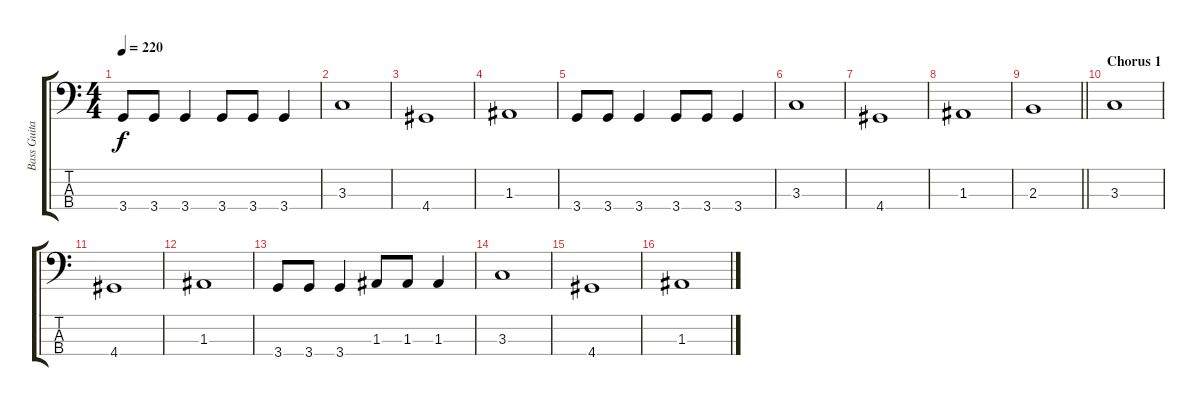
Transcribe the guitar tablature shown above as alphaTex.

\track ("Bass Guitar" "Bass Guita") {instrument electricbassfinger}
\staff {score tabs}
\tuning (G2 D2 A1 E1) {hide}
\ts (4 4)
\tempo 220
\clef f4
\ks c
3.4.8{dy f} 3.4.8 3.4.4 3.4.8 3.4.8 3.4.4 |
3.3.1 |
4.4.1 |
1.3.1 |
3.4.8 3.4.8 3.4.4 3.4.8 3.4.8 3.4.4 |
3.3.1 |
4.4.1 |
1.3.1 |
\barLineRight lightlight
2.3.1 |
\section ("" "Chorus 1")
3.3.1 |
4.4.1 |
1.3.1 |
3.4.8 3.4.8 3.4.4 1.3.8 1.3.8 1.3.4 |
3.3.1 |
4.4.1 |
1.3.1
